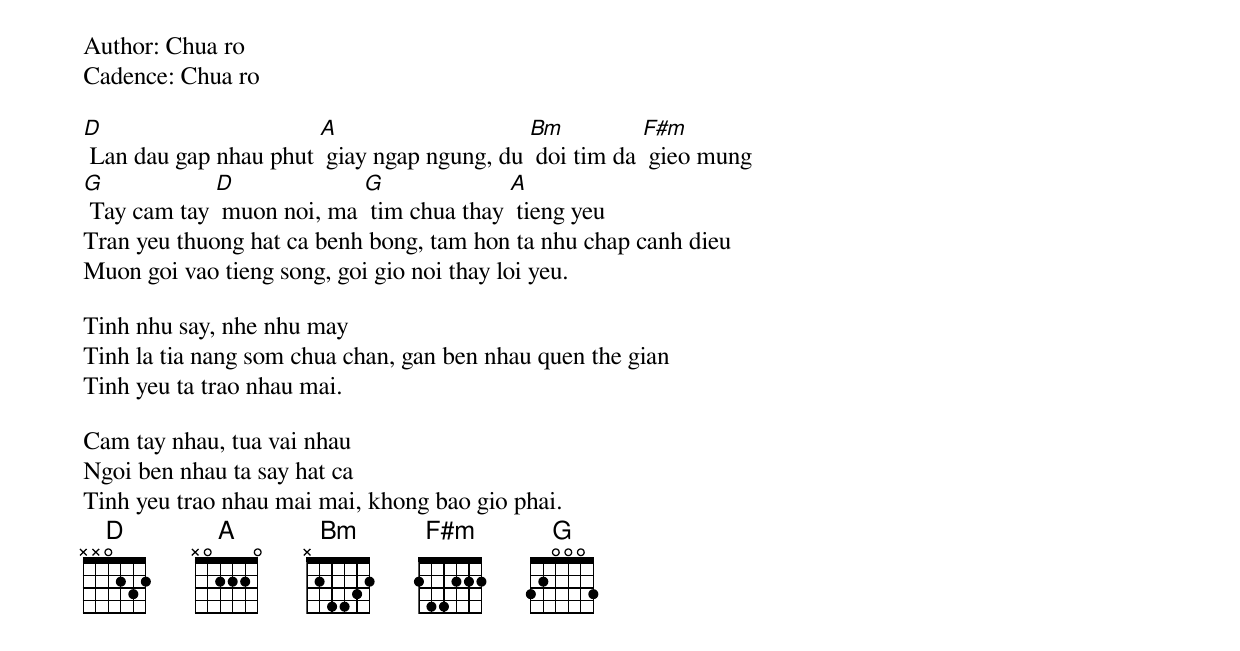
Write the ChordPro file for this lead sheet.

Author: Chua ro
Cadence: Chua ro

[D] Lan dau gap nhau phut [A] giay ngap ngung, du [Bm] doi tim da [F#m] gieo mung
[G] Tay cam tay [D] muon noi, ma [G] tim chua thay [A] tieng yeu
Tran yeu thuong hat ca benh bong, tam hon ta nhu chap canh dieu
Muon goi vao tieng song, goi gio noi thay loi yeu.

Tinh nhu say, nhe nhu may
Tinh la tia nang som chua chan, gan ben nhau quen the gian
Tinh yeu ta trao nhau mai.

Cam tay nhau, tua vai nhau
Ngoi ben nhau ta say hat ca
Tinh yeu trao nhau mai mai, khong bao gio phai.
